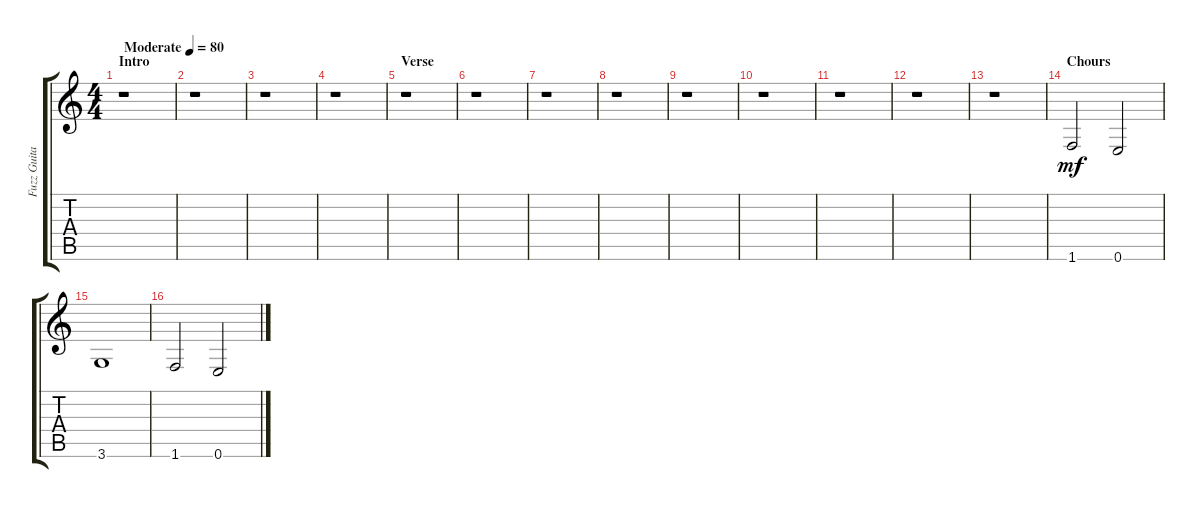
\track ("Fuzz Guitar" "Fuzz Guita") {instrument distortionguitar}
\staff {score tabs}
\tuning (E4 B3 G3 D3 A2 E2) {hide}
\ts (4 4)
\section ("" "Intro")
\tempo (80 "Moderate")
\clef g2
\ks c
r.1{dy mf instrument distortionguitar} |
r.1 |
r.1 |
r.1 |
\section ("" "Verse")
r.1 |
r.1 |
r.1 |
r.1 |
r.1 |
r.1 |
r.1 |
r.1 |
r.1 |
\section ("" "Chours")
1.6.2 0.6.2 |
3.6.1 |
1.6.2 0.6.2
